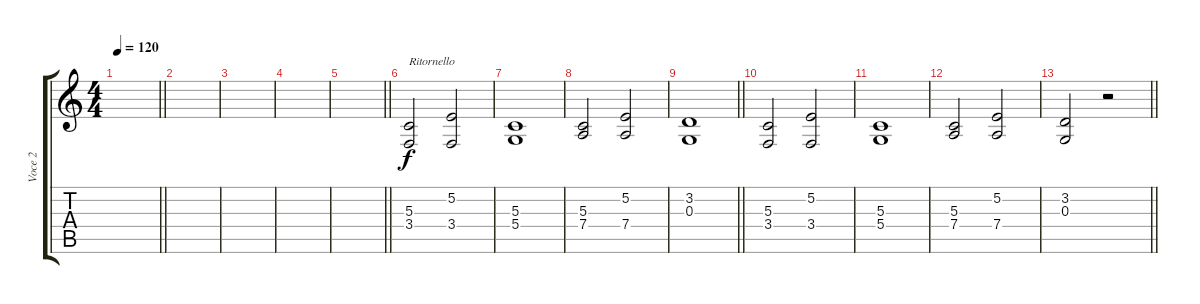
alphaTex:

\track ("Voce 2" "Voce 2") {instrument lead1square}
\staff {score tabs}
\tuning (E4 B3 G3 D3 A2 E2) {hide}
\ts (4 4)
\tempo 120
\clef g2
\barLineRight lightlight
\ks c
|
|
|
|
\barLineRight lightlight
|
(5.3 3.4).2{txt "Ritornello"} (5.2 3.4).2 |
(5.3 5.4).1 |
(5.3 7.4).2 (5.2 7.4).2 |
\barLineRight lightlight
(3.2 0.3).1 |
(5.3 3.4).2 (5.2 3.4).2 |
(5.3 5.4).1 |
(5.3 7.4).2 (5.2 7.4).2 |
\barLineRight lightlight
(3.2 0.3).2 r.2
